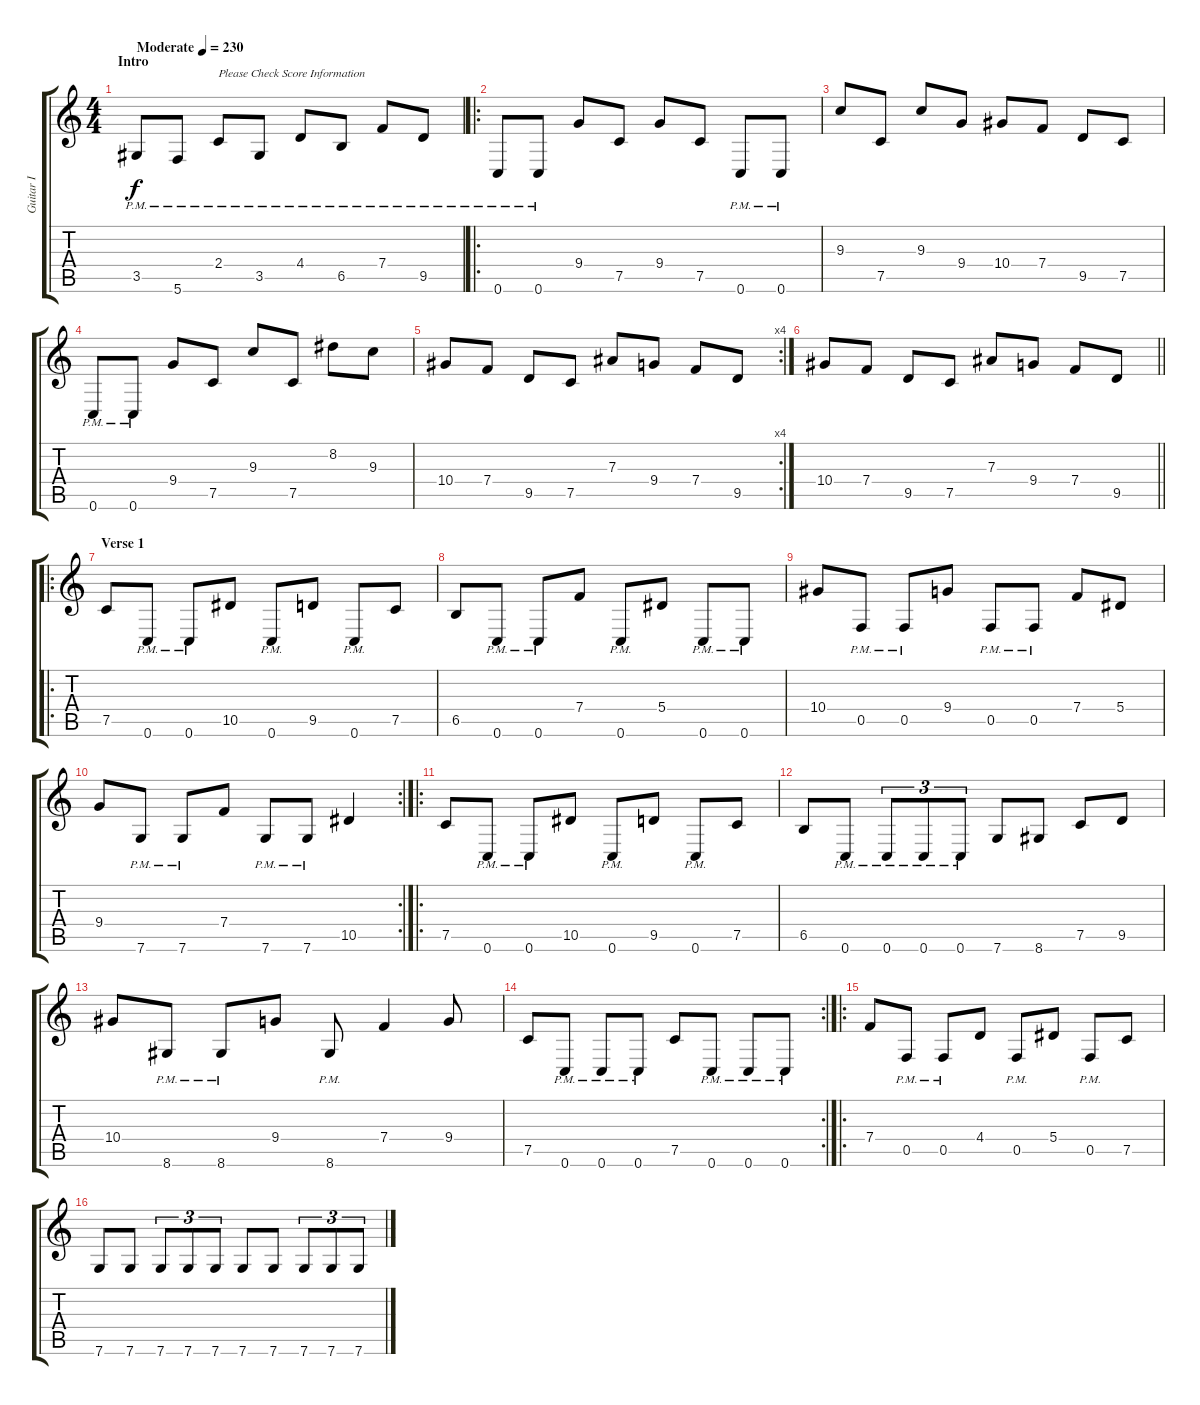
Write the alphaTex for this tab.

\track ("Guitar I" "Guitar I") {instrument distortionguitar}
\staff {score tabs}
\tuning (C4 G3 Eb3 Bb2 F2 C2) {hide}
\ts (4 4)
\section ("" "Intro")
\tempo (230 "Moderate")
\clef g2
\ks c
3.5{pm}.8{dy f instrument distortionguitar} 5.6{pm}.8 2.4{pm}.8{txt "Please Check Score Information"} 3.5{pm}.8 4.4{pm}.8 6.5{pm}.8 7.4{pm}.8 9.5{pm}.8 |
\ro
0.6{pm}.8 0.6{pm}.8 9.4.8 7.5.8 9.4.8 7.5.8 0.6{pm}.8 0.6{pm}.8 |
9.3.8 7.5.8 9.3.8 9.4.8 10.4.8 7.4.8 9.5.8 7.5.8 |
0.6{pm}.8 0.6{pm}.8 9.4.8 7.5.8 9.3.8 7.5.8 8.2.8 9.3.8 |
\rc 4
10.4.8 7.4.8 9.5.8 7.5.8 7.3.8 9.4.8 7.4.8 9.5.8 |
\barLineRight lightlight
10.4.8 7.4.8 9.5.8 7.5.8 7.3.8 9.4.8 7.4.8 9.5.8 |
\ro
\section ("" "Verse 1")
7.5.8 0.6{pm}.8 0.6{pm}.8 10.5.8 0.6{pm}.8 9.5.8 0.6{pm}.8 7.5.8 |
6.5.8 0.6{pm}.8 0.6{pm}.8 7.4.8 0.6{pm}.8 5.4.8 0.6{pm}.8 0.6{pm}.8 |
10.4.8 0.5{pm}.8 0.5{pm}.8 9.4.8 0.5{pm}.8 0.5{pm}.8 7.4.8 5.4.8 |
\rc 2
9.4.8 7.6{pm}.8 7.6{pm}.8 7.4.8 7.6{pm}.8 7.6{pm}.8 10.5.4 |
\ro
7.5.8 0.6{pm}.8 0.6{pm}.8 10.5.8 0.6{pm}.8 9.5.8 0.6{pm}.8 7.5.8 |
6.5.8 0.6{pm}.8 0.6{pm}.8{tu (3 2)} 0.6{pm}.8{tu (3 2)} 0.6{pm}.8{tu (3 2)} 7.6.8 8.6.8 7.5.8 9.5.8 |
10.4.8 8.6{pm}.8 8.6{pm}.8 9.4.8 8.6{pm}.8 7.4.4 9.4.8 |
\rc 2
7.5.8 0.6{pm}.8 0.6{pm}.8 0.6{pm}.8 7.5.8 0.6{pm}.8 0.6{pm}.8 0.6{pm}.8 |
\ro
7.4.8 0.5{pm}.8 0.5{pm}.8 4.4.8 0.5{pm}.8 5.4.8 0.5{pm}.8 7.5.8 |
7.6.8 7.6.8 7.6.8{tu (3 2)} 7.6.8{tu (3 2)} 7.6.8{tu (3 2)} 7.6.8 7.6.8 7.6.8{tu (3 2)} 7.6.8{tu (3 2)} 7.6.8{tu (3 2)}
